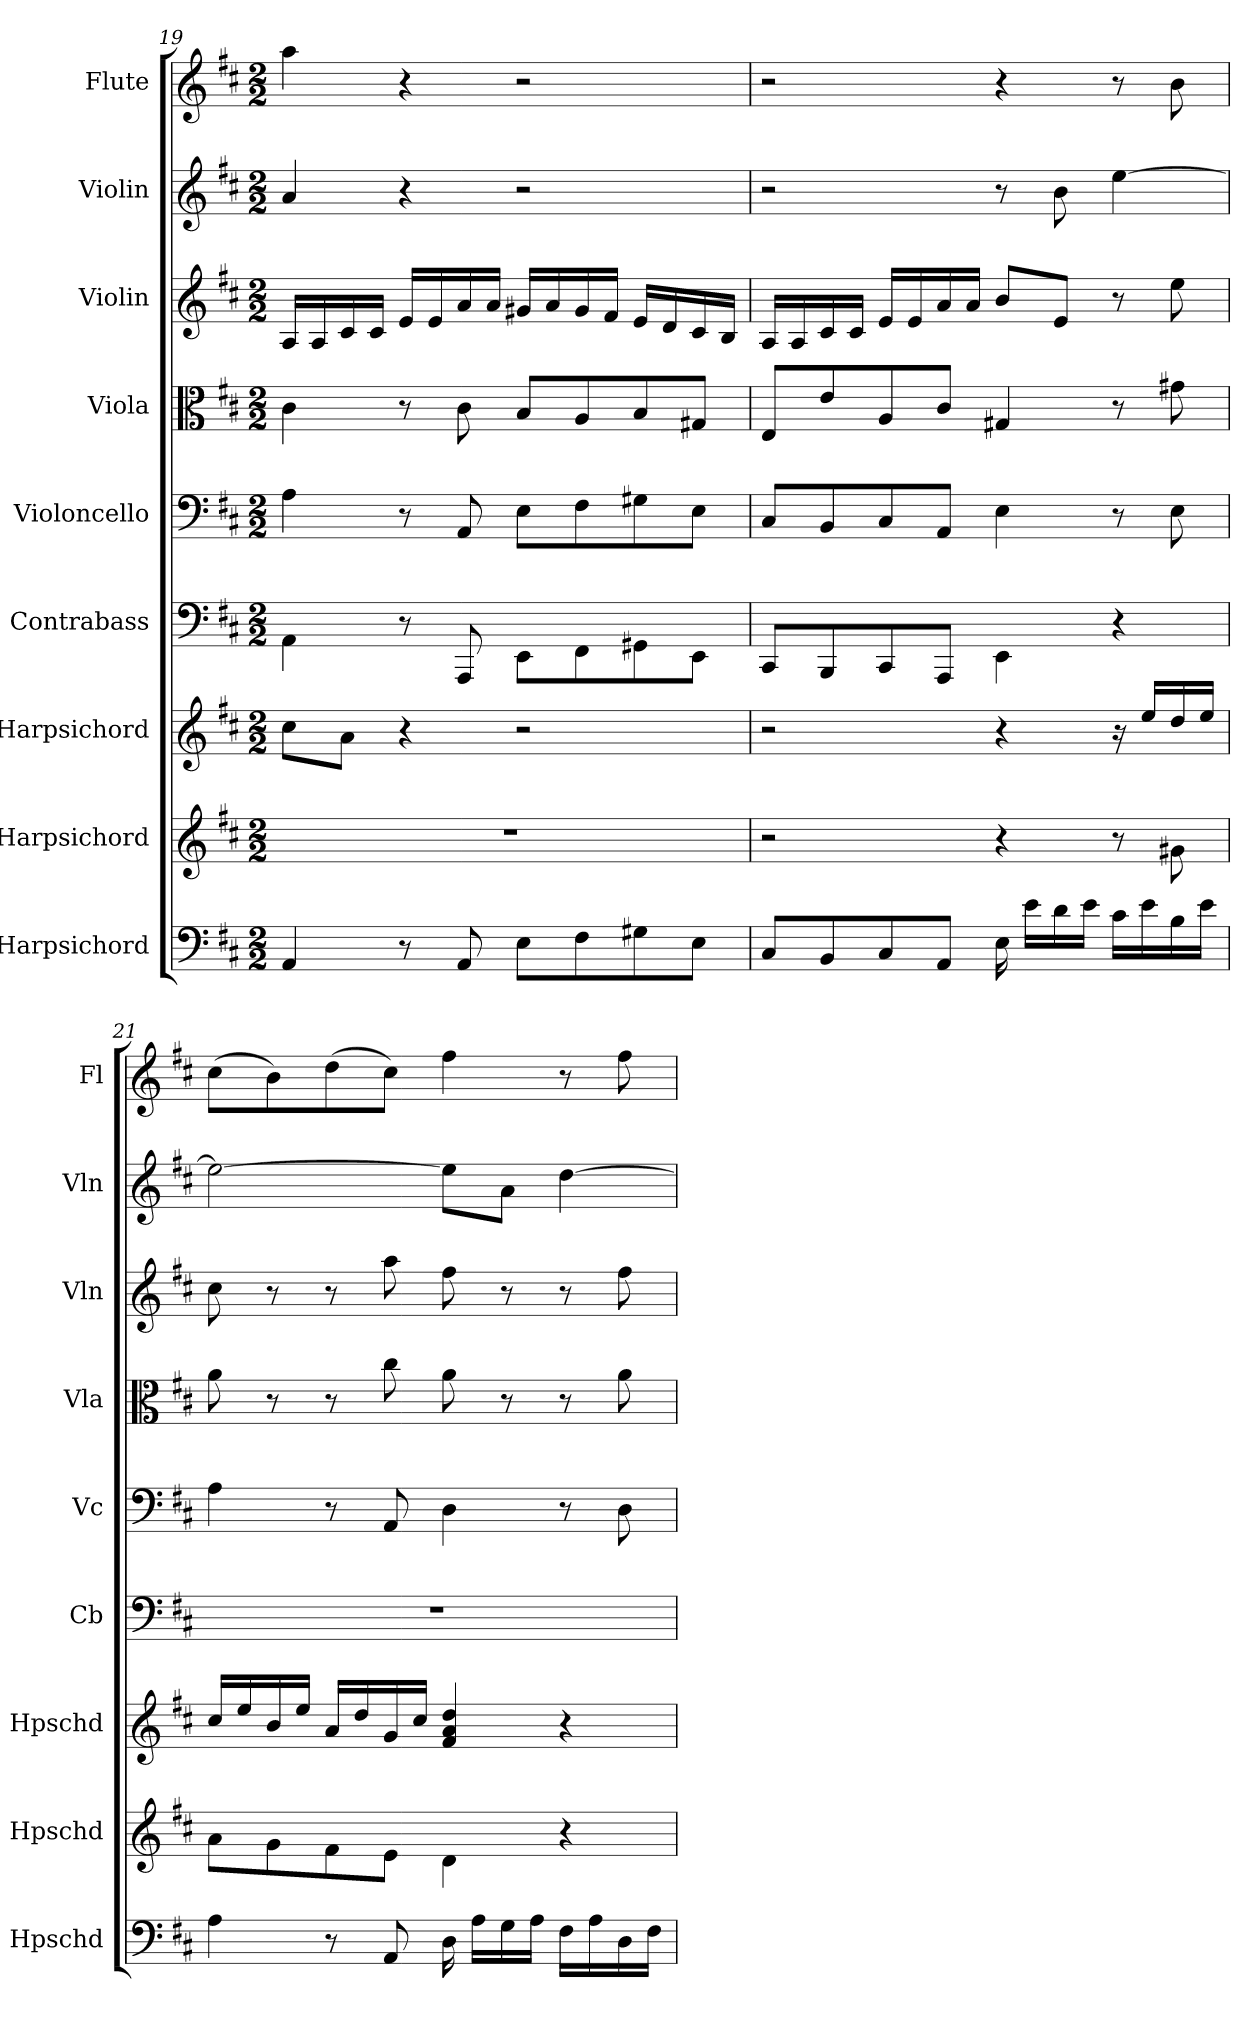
**kern	**kern	**kern	**kern	**kern	**kern	**kern	**kern	**kern
*part9	*part8	*part7	*part6	*part5	*part4	*part3	*part2	*part1
*staff9	*staff8	*staff7	*staff6	*staff5	*staff4	*staff3	*staff2	*staff1
*I"Harpsichord	*I"Harpsichord	*I"Harpsichord	*I"Contrabass	*I"Violoncello	*I"Viola	*I"Violin	*I"Violin	*I"Flute
*I'Hpschd	*I'Hpschd	*I'Hpschd	*I'Cb	*I'Vc	*I'Vla	*I'Vln	*I'Vln	*I'Fl
*clefF4	*clefG2	*clefG2	*clefF4	*clefF4	*clefC3	*clefG2	*clefG2	*clefG2
*k[f#c#]	*k[f#c#]	*k[f#c#]	*k[f#c#]	*k[f#c#]	*k[f#c#]	*k[f#c#]	*k[f#c#]	*k[f#c#]
*D:	*D:	*D:	*D:	*D:	*D:	*D:	*D:	*D:
*M2/2	*M2/2	*M2/2	*M2/2	*M2/2	*M2/2	*M2/2	*M2/2	*M2/2
=19	=19	=19	=19	=19	=19	=19	=19	=19
4AA/	1r	8cc#\L	4AA\	4A\	4c#\	16A/LL	4a/	4aa\
.	.	.	.	.	.	16A/	.	.
.	.	8a\J	.	.	.	16c#/	.	.
.	.	.	.	.	.	16c#/JJ	.	.
8r	.	4r	8r	8r	8r	16e/LL	4r	4r
.	.	.	.	.	.	16e/	.	.
8AA/	.	.	8AAA/	8AA/	8c#\	16a/	.	.
.	.	.	.	.	.	16a/JJ	.	.
8E\L	.	2r	8EE\L	8E\L	8B/L	16g#X/LL	2r	2r
.	.	.	.	.	.	16a/	.	.
8F#\	.	.	8FF#\	8F#\	8A/	16g#/	.	.
.	.	.	.	.	.	16f#/JJ	.	.
8G#X\	.	.	8GG#X\	8G#X\	8B/	16e/LL	.	.
.	.	.	.	.	.	16d/	.	.
8E\J	.	.	8EE\J	8E\J	8G#X/J	16c#/	.	.
.	.	.	.	.	.	16B/JJ	.	.
=20	=20	=20	=20	=20	=20	=20	=20	=20
8C#/L	2r	2r	8CC#/L	8C#/L	8E/L	16A/LL	2r	2r
.	.	.	.	.	.	16A/	.	.
8BB/	.	.	8BBB/	8BB/	8e/	16c#/	.	.
.	.	.	.	.	.	16c#/JJ	.	.
8C#/	.	.	8CC#/	8C#/	8A/	16e/LL	.	.
.	.	.	.	.	.	16e/	.	.
8AA/J	.	.	8AAA/J	8AA/J	8c#/J	16a/	.	.
.	.	.	.	.	.	16a/JJ	.	.
16E\	4r	4r	4EE\	4E\	4G#X/	8b/L	8r	4r
16e\LL	.	.	.	.	.	.	.	.
16d\	.	.	.	.	.	8e/J	8b\	.
16e\JJ	.	.	.	.	.	.	.	.
16c#\LL	8r	16r	4r	8r	8r	8r	[4ee\	8r
16e\	.	16ee/LL	.	.	.	.	.	.
16B\	8g#X\	16dd/	.	8E\	8g#X\	8ee\	.	8b\
16e\JJ	.	16ee/JJ	.	.	.	.	.	.
=21	=21	=21	=21	=21	=21	=21	=21	=21
4A\	8a\L	16cc#/LL	1r	4A\	8a\	8cc#\	2ee\_	(8cc#\L
.	.	16ee/	.	.	.	.	.	.
.	8g\	16b/	.	.	8r	8r	.	8b\)
.	.	16ee/JJ	.	.	.	.	.	.
8r	8f#\	16a/LL	.	8r	8r	8r	.	(8dd\
.	.	16dd/	.	.	.	.	.	.
8AA/	8e\J	16g/	.	8AA/	8cc#\	8aa\	.	8cc#\J)
.	.	16cc#/JJ	.	.	.	.	.	.
16D\	4d\	4f#/ 4a/ 4dd/	.	4D\	8a\	8ff#\	8ee\L]	4ff#\
16A\LL	.	.	.	.	.	.	.	.
16G\	.	.	.	.	8r	8r	8a\J	.
16A\JJ	.	.	.	.	.	.	.	.
16F#\LL	4r	4r	.	8r	8r	8r	[4dd\	8r
16A\	.	.	.	.	.	.	.	.
16D\	.	.	.	8D\	8a\	8ff#\	.	8ff#\
16F#\JJ	.	.	.	.	.	.	.	.
=	=	=	=	=	=	=	=	=
*-	*-	*-	*-	*-	*-	*-	*-	*-
